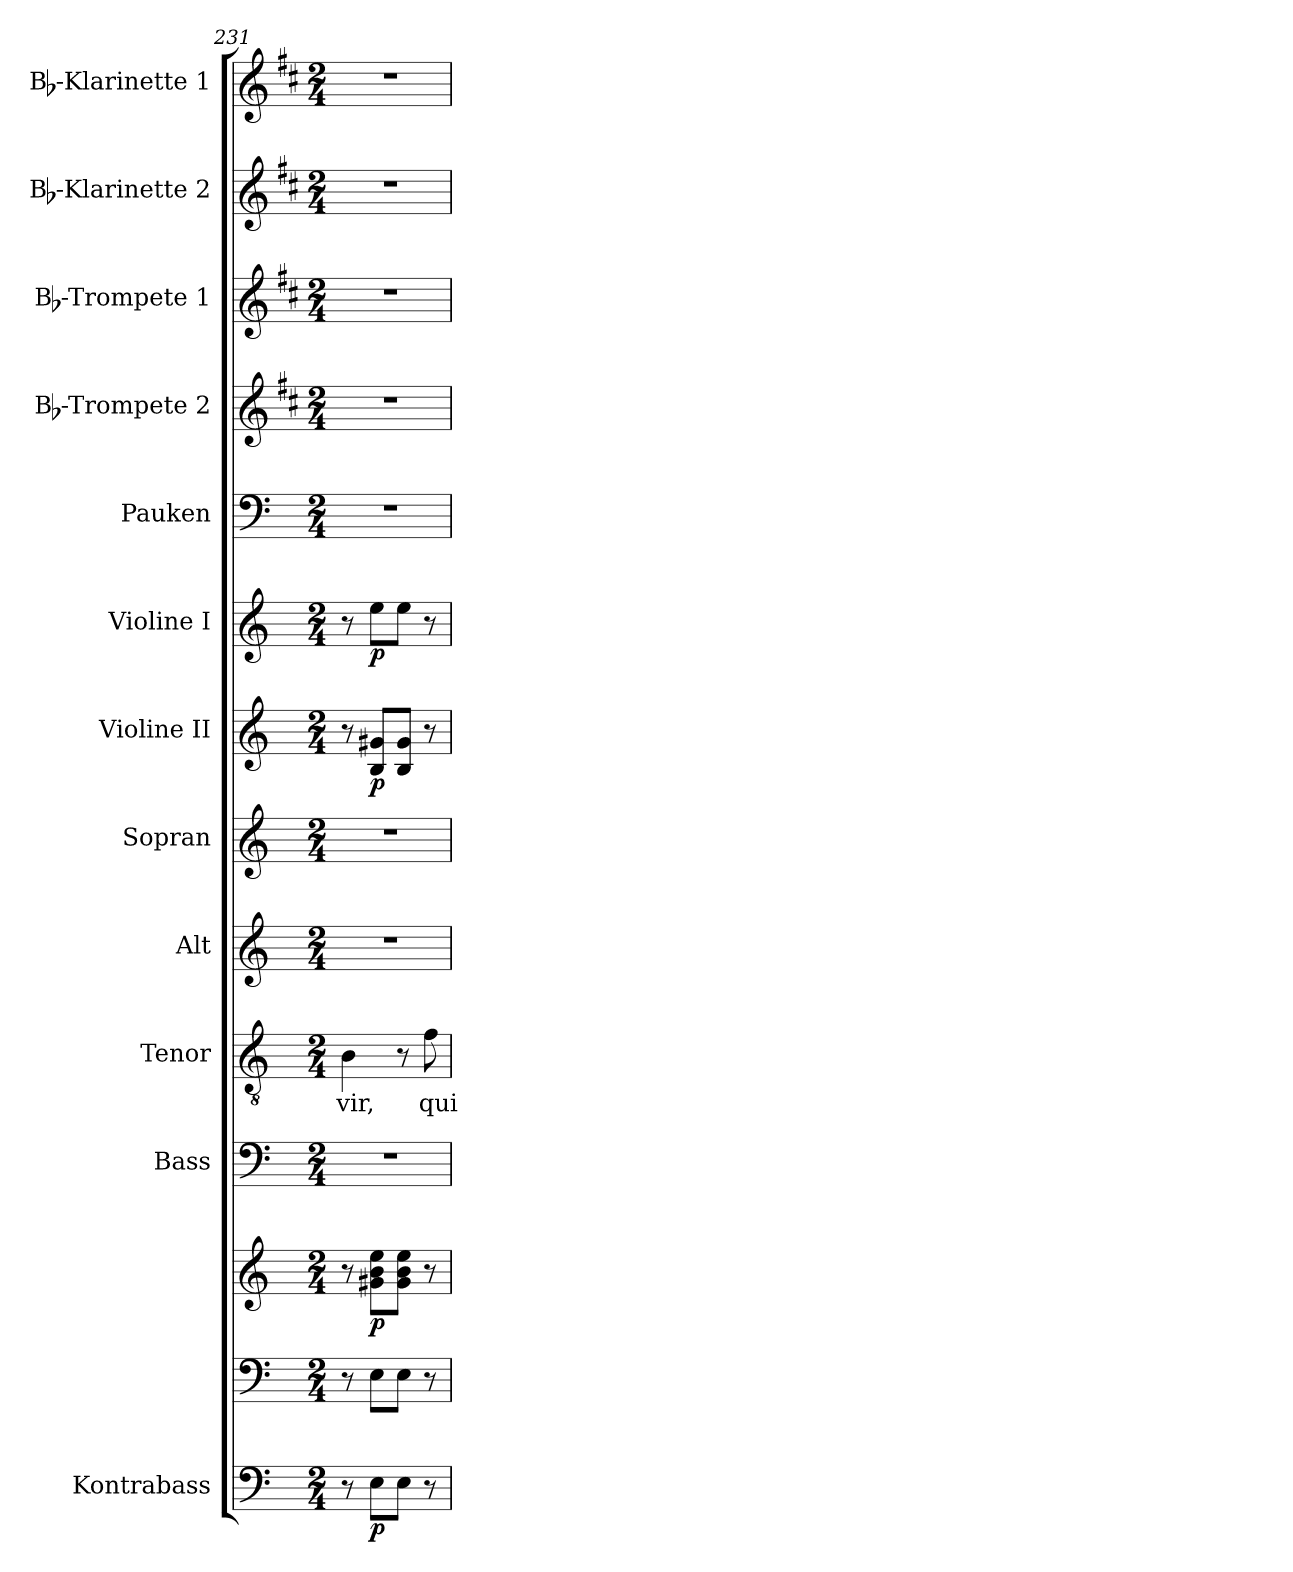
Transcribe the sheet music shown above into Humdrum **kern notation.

**kern	**dynam	**kern	**kern	**dynam	**kern	**kern	**text	**kern	**kern	**kern	**dynam	**kern	**dynam	**kern	**kern	**kern	**kern	**kern
*part13	*part13	*part12	*part12	*part12	*part11	*part10	*part10	*part9	*part8	*part7	*part7	*part6	*part6	*part5	*part4	*part3	*part2	*part1
*staff14	*staff14	*staff13	*staff12	*staff12/13	*staff11	*staff10	*staff10	*staff9	*staff8	*staff7	*staff7	*staff6	*staff6	*staff5	*staff4	*staff3	*staff2	*staff1
*I"Kontrabass	*	*	*	*	*I"Bass	*I"Tenor	*	*I"Alt	*I"Sopran	*I"Violine II	*	*I"Violine I	*	*I"Pauken	*I"Bb-Trompete 2	*I"Bb-Trompete 1	*I"Bb-Klarinette 2	*I"Bb-Klarinette 1
*I'Kb.	*	*	*	*	*I'B.	*I'T.	*	*I'A.	*I'S.	*I'Vl. II	*	*I'Vl. I	*	*I'Pk.	*I'Bb Trp. 2	*I'Bb Trp. 1	*I'Bb Kl. 2	*I'Bb Kl. 1
*clefF4	*	*clefF4	*clefG2	*	*clefF4	*clefGv2	*	*clefG2	*clefG2	*clefG2	*	*clefG2	*	*clefF4	*clefG2	*clefG2	*clefG2	*clefG2
*ITrd7c12	*	*	*	*	*	*	*	*	*	*	*	*	*	*	*ITrd1c2	*ITrd1c2	*ITrd1c2	*ITrd1c2
*k[]	*	*k[]	*k[]	*	*k[]	*k[]	*	*k[]	*k[]	*k[]	*	*k[]	*	*k[]	*k[]	*k[]	*k[]	*k[]
*C:	*	*C:	*C:	*	*C:	*C:	*	*C:	*C:	*C:	*	*C:	*	*C:	*C:	*C:	*C:	*C:
*M2/4	*	*M2/4	*M2/4	*	*M2/4	*M2/4	*	*M2/4	*M2/4	*M2/4	*	*M2/4	*	*M2/4	*M2/4	*M2/4	*M2/4	*M2/4
=231	=231	=231	=231	=231	=231	=231	=231	=231	=231	=231	=231	=231	=231	=231	=231	=231	=231	=231
!	!	!	!	!	!	!	!LO:LY:b	!	!	!	!	!	!	!	!	!	!	!
8r	.	8r	8r	.	2r	4B\	vir,	2r	2r	8r	.	8r	.	2r	2r	2r	2r	2r
!	!LO:DY:b	!	!	!LO:DY:b	!	!	!	!	!	!	!LO:DY:b	!	!LO:DY:b	!	!	!	!	!
8EE\L	p	8E\L	8g#X\ 8b\ 8ee\L	p	.	.	.	.	.	8B/ 8g#X/L	p	8ee\L	p	.	.	.	.	.
8EE\J	.	8E\J	8g#\ 8b\ 8ee\J	.	.	8r	.	.	.	8B/ 8g#/J	.	8ee\J	.	.	.	.	.	.
!	!	!	!	!	!	!	!LO:LY:b	!	!	!	!	!	!	!	!	!	!	!
8r	.	8r	8r	.	.	8f\	qui	.	.	8r	.	8r	.	.	.	.	.	.
=	=	=	=	=	=	=	=	=	=	=	=	=	=	=	=	=	=	=
*-	*-	*-	*-	*-	*-	*-	*-	*-	*-	*-	*-	*-	*-	*-	*-	*-	*-	*-
